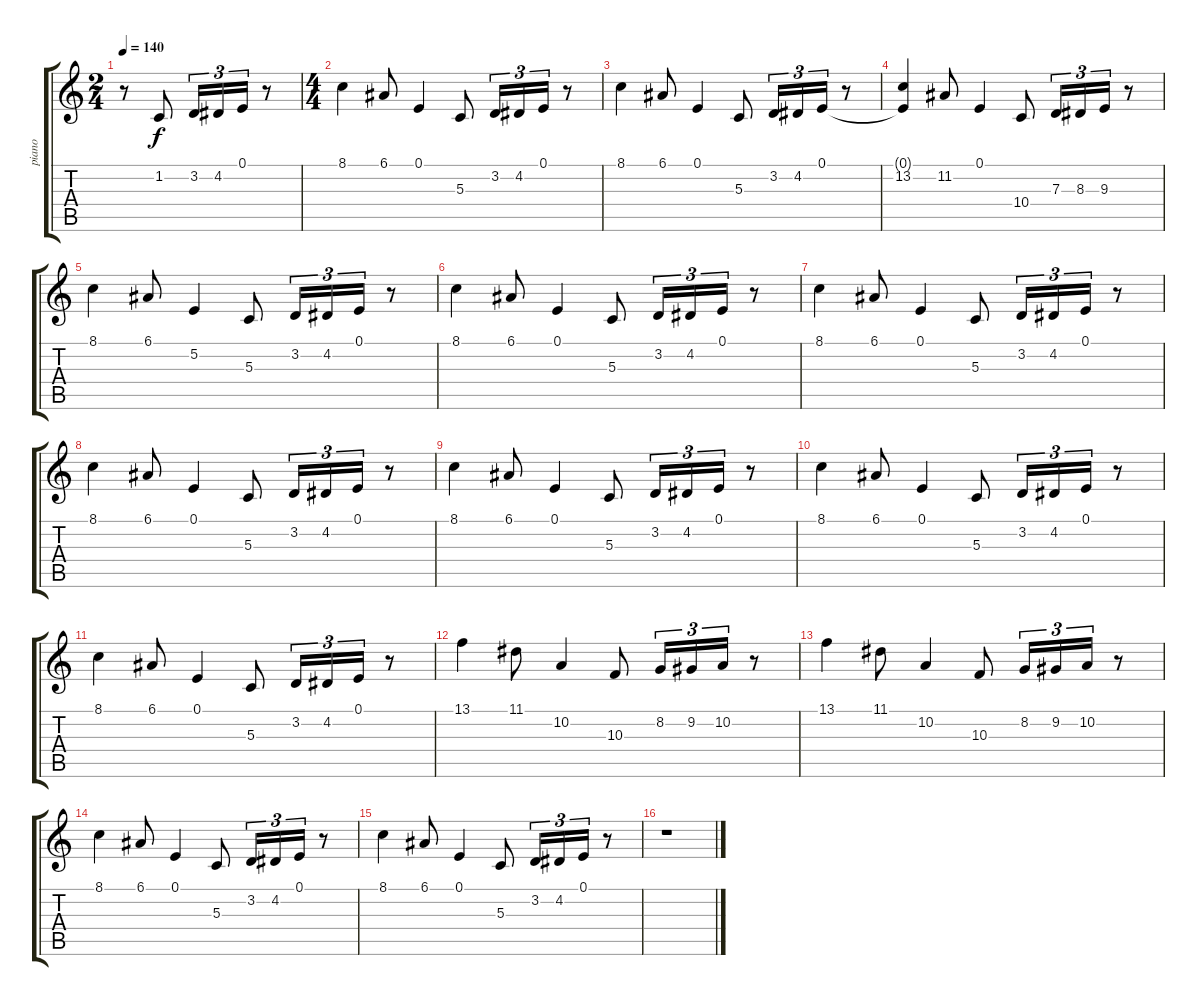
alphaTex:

\track ("piano" "piano") {instrument electricgrandpiano}
\staff {score tabs}
\tuning (E4 B3 G3 D3 A2 E2) {hide}
\ts (2 4)
\tempo 140
\clef g2
\ks c
r.8{dy f instrument electricgrandpiano} 1.2.8 3.2.16{tu (3 2)} 4.2.16{tu (3 2)} 0.1.16{tu (3 2)} r.8 |
\ts (4 4)
8.1.4 6.1.8 0.1.4 5.3.8 3.2.16{tu (3 2)} 4.2.16{tu (3 2)} 0.1.16{tu (3 2)} r.8 |
8.1.4 6.1.8 0.1.4 5.3.8 3.2.16{tu (3 2)} 4.2.16{tu (3 2)} 0.1.16{tu (3 2)} r.8 |
(0.1{t} 13.2).4 11.2.8 0.1.4 10.4.8 7.3.16{tu (3 2)} 8.3.16{tu (3 2)} 9.3.16{tu (3 2)} r.8 |
8.1.4 6.1.8 5.2.4 5.3.8 3.2.16{tu (3 2)} 4.2.16{tu (3 2)} 0.1.16{tu (3 2)} r.8 |
8.1.4 6.1.8 0.1.4 5.3.8 3.2.16{tu (3 2)} 4.2.16{tu (3 2)} 0.1.16{tu (3 2)} r.8 |
8.1.4 6.1.8 0.1.4 5.3.8 3.2.16{tu (3 2)} 4.2.16{tu (3 2)} 0.1.16{tu (3 2)} r.8 |
8.1.4 6.1.8 0.1.4 5.3.8 3.2.16{tu (3 2)} 4.2.16{tu (3 2)} 0.1.16{tu (3 2)} r.8 |
8.1.4 6.1.8 0.1.4 5.3.8 3.2.16{tu (3 2)} 4.2.16{tu (3 2)} 0.1.16{tu (3 2)} r.8 |
8.1.4 6.1.8 0.1.4 5.3.8 3.2.16{tu (3 2)} 4.2.16{tu (3 2)} 0.1.16{tu (3 2)} r.8 |
8.1.4 6.1.8 0.1.4 5.3.8 3.2.16{tu (3 2)} 4.2.16{tu (3 2)} 0.1.16{tu (3 2)} r.8 |
13.1.4 11.1.8 10.2.4 10.3.8 8.2.16{tu (3 2)} 9.2.16{tu (3 2)} 10.2.16{tu (3 2)} r.8 |
13.1.4 11.1.8 10.2.4 10.3.8 8.2.16{tu (3 2)} 9.2.16{tu (3 2)} 10.2.16{tu (3 2)} r.8 |
8.1.4 6.1.8 0.1.4 5.3.8 3.2.16{tu (3 2)} 4.2.16{tu (3 2)} 0.1.16{tu (3 2)} r.8 |
8.1.4 6.1.8 0.1.4 5.3.8 3.2.16{tu (3 2)} 4.2.16{tu (3 2)} 0.1.16{tu (3 2)} r.8 |
r.1
